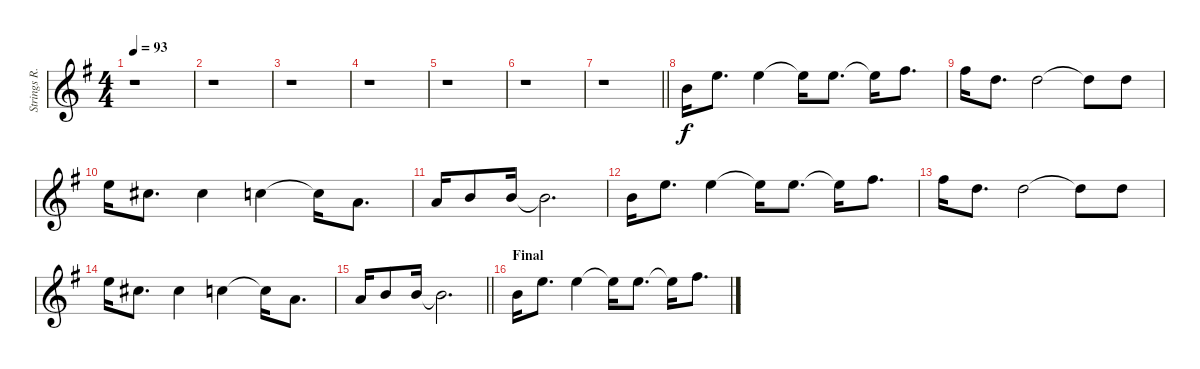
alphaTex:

\track ("Strings R.H. - Arjen Lucassen" "Strings R.") {instrument stringensemble1}
\staff {score}
\tuning (E5 B4 G4 D4 A3 E3) {hide}
\ts (4 4)
\tempo 93
\clef g2
\ks eminor
r.1{dy f} |
r.1 |
r.1 |
r.1 |
r.1 |
r.1 |
\barLineRight lightlight
r.1 |
0.2.16 0.1.8{d} 0.1.4 0.1{t}.16 0.1.8{d} 0.1{t}.16 2.1.8{d} |
2.1.16 3.2.8{d} 3.2.2 3.2{t}.8 3.2.8 |
0.1.16 2.2.8{d} 2.2.4 1.2.4 1.2{t}.16 2.3.8{d} |
2.3.16 0.2.8 0.2.16 0.2{t}.2{d} |
0.2.16 0.1.8{d} 0.1.4 0.1{t}.16 0.1.8{d} 0.1{t}.16 2.1.8{d} |
2.1.16 3.2.8{d} 3.2.2 3.2{t}.8 3.2.8 |
0.1.16 2.2.8{d} 2.2.4 1.2.4 1.2{t}.16 2.3.8{d} |
\barLineRight lightlight
2.3.16 0.2.8 0.2.16 0.2{t}.2{d} |
\section ("" "Final")
0.2.16 0.1.8{d} 0.1.4 0.1{t}.16 0.1.8{d} 0.1{t}.16 2.1.8{d}
